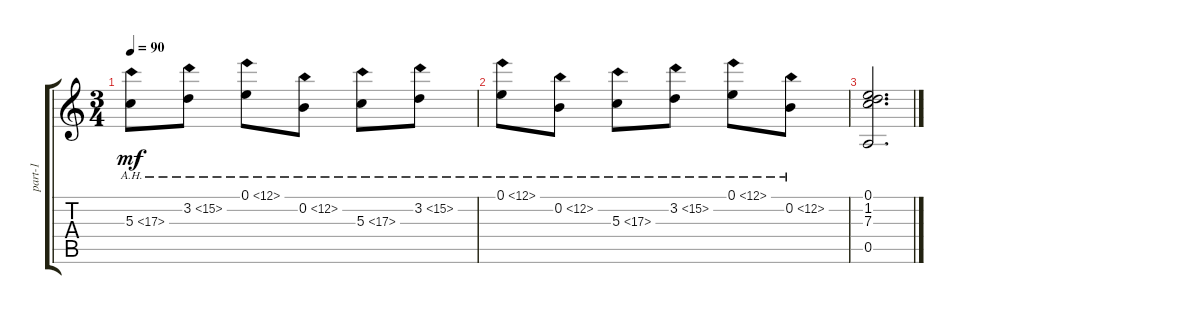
\track ("part-1" "part-1") {instrument acousticguitarnylon}
\staff {score tabs}
\tuning (E4 B3 G3 D3 A2 E2) {hide}
\ts (3 4)
\tempo 90
\clef g2
\ks c
5.3{ah 12}.8{dy mf} 3.2{ah 12}.8 0.1{ah 12}.8 0.2{ah 12}.8 5.3{ah 12}.8 3.2{ah 12}.8 |
0.1{ah 12}.8 0.2{ah 12}.8 5.3{ah 12}.8 3.2{ah 12}.8 0.1{ah 12}.8 0.2{ah 12}.8 |
(0.1 1.2 7.3 0.5).2{d}
